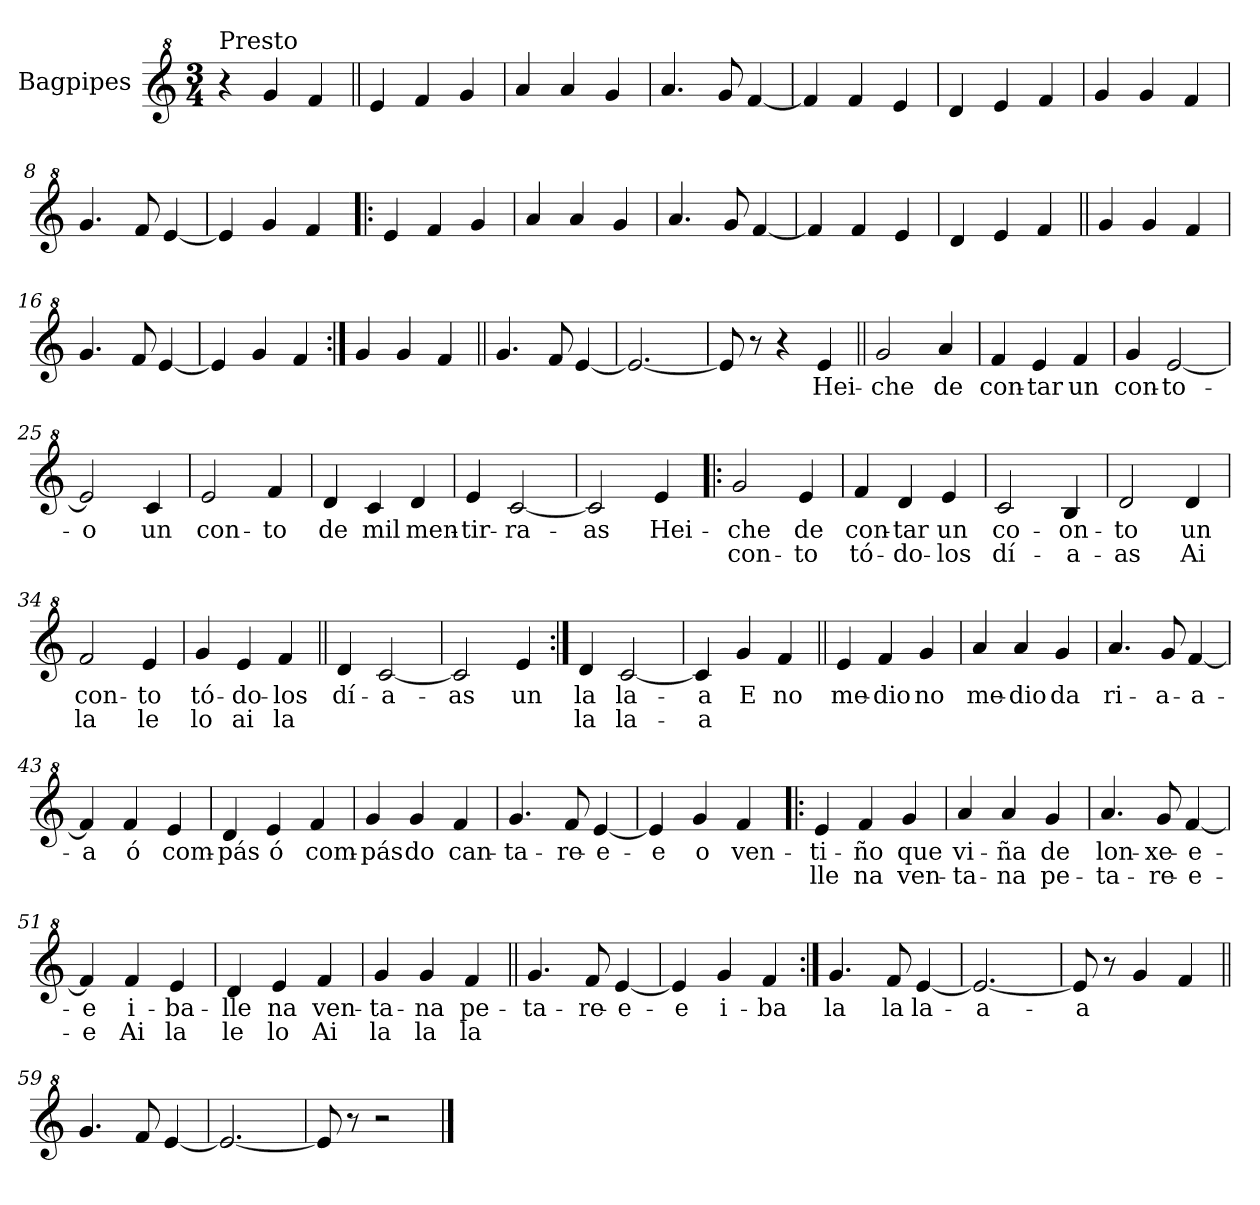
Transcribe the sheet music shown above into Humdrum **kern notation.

**kern	**text	**text
*part1	*part1	*part1
*staff1	*staff1	*staff1
*I"Bagpipes	*	*
*I'Bag	*	*
*clefG^2	*	*
*k[]	*	*
*C:	*	*
*M3/4	*	*
=1	=1	=1
!LO:TX:a:t=Presto	!	!
4r	.	.
4gg/	.	.
4ff/	.	.
=2||	=2||	=2||
4ee/	.	.
4ff/	.	.
4gg/	.	.
=3	=3	=3
4aa/	.	.
4aa/	.	.
4gg/	.	.
=4	=4	=4
4.aa/	.	.
8gg/	.	.
[4ff/	.	.
=5	=5	=5
4ff/]	.	.
4ff/	.	.
4ee/	.	.
=6	=6	=6
4dd/	.	.
4ee/	.	.
4ff/	.	.
=7	=7	=7
4gg/	.	.
4gg/	.	.
4ff/	.	.
=8	=8	=8
4.gg/	.	.
8ff/	.	.
[4ee/	.	.
=9	=9	=9
4ee/]	.	.
4gg/	.	.
4ff/	.	.
=10!|:	=10!|:	=10!|:
4ee/	.	.
4ff/	.	.
4gg/	.	.
=11	=11	=11
4aa/	.	.
4aa/	.	.
4gg/	.	.
=12	=12	=12
4.aa/	.	.
8gg/	.	.
[4ff/	.	.
!!LO:LB:g=z
=13	=13	=13
4ff/]	.	.
4ff/	.	.
4ee/	.	.
=14	=14	=14
4dd/	.	.
4ee/	.	.
4ff/	.	.
=15||	=15||	=15||
4gg/	.	.
4gg/	.	.
4ff/	.	.
=16	=16	=16
4.gg/	.	.
8ff/	.	.
[4ee/	.	.
=17	=17	=17
4ee/]	.	.
4gg/	.	.
4ff/	.	.
=18:|!	=18:|!	=18:|!
4gg/	.	.
4gg/	.	.
4ff/	.	.
=19||	=19||	=19||
4.gg/	.	.
8ff/	.	.
[4ee/	.	.
=20	=20	=20
2.ee/_	.	.
=21	=21	=21
8ee/]	.	.
8r	.	.
4r	.	.
4ee/	Hei-	.
=22||	=22||	=22||
2gg/	-che	.
4aa/	de	.
=23	=23	=23
4ff/	con-	.
4ee/	-tar	.
4ff/	un	.
!!LO:LB:g=z
=24	=24	=24
4gg/	con-	.
[2ee/	-to-	.
=25	=25	=25
2ee/]	-o	.
4cc/	un	.
=26	=26	=26
2ee/	con-	.
4ff/	-to	.
=27	=27	=27
4dd/	de	.
4cc/	mil	.
4dd/	men-	.
=28	=28	=28
4ee/	-tir-	.
[2cc/	-ra-	.
=29	=29	=29
2cc/]	-as	.
4ee/	Hei-	.
=30!|:	=30!|:	=30!|:
2gg/	-che	con-
4ee/	de	-to
=31	=31	=31
4ff/	con-	tó-
4dd/	-tar	-do-
4ee/	un	-los
=32	=32	=32
2cc/	co-	dí-
4b/	-on-	-a-
=33	=33	=33
2dd/	-to	-as
4dd/	un	Ai
!!LO:LB:g=z
=34	=34	=34
2ff/	con-	la
4ee/	-to	le
=35	=35	=35
4gg/	tó-	lo
4ee/	-do-	ai
4ff/	-los	la
=36||	=36||	=36||
4dd/	dí-	.
[2cc/	-a-	.
=37	=37	=37
2cc/]	-as	.
4ee/	un	.
=38:|!	=38:|!	=38:|!
4dd/	la	la
[2cc/	la-	la-
=39	=39	=39
4cc/]	-a	-a
4gg/	E	.
4ff/	no	.
=40||	=40||	=40||
4ee/	me-	.
4ff/	-dio	.
4gg/	no	.
=41	=41	=41
4aa/	me-	.
4aa/	-dio	.
4gg/	da	.
=42	=42	=42
4.aa/	ri-	.
8gg/	-a-	.
[4ff/	-a-	.
!!LO:LB:g=z
=43	=43	=43
4ff/]	-a	.
4ff/	ó	.
4ee/	com-	.
=44	=44	=44
4dd/	-pás	.
4ee/	ó	.
4ff/	com-	.
=45	=45	=45
4gg/	-pás	.
4gg/	do	.
4ff/	can-	.
=46	=46	=46
4.gg/	-ta-	.
8ff/	-re-	.
[4ee/	-e-	.
=47	=47	=47
4ee/]	-e	.
4gg/	o	.
4ff/	ven-	.
=48!|:	=48!|:	=48!|:
4ee/	-ti-	lle
4ff/	-ño	na
4gg/	que	ven-
=49	=49	=49
4aa/	vi-	-ta-
4aa/	-ña	-na
4gg/	de	pe-
=50	=50	=50
4.aa/	lon-	-ta-
8gg/	-xe-	-re-
[4ff/	e-	-e-
!!LO:LB:g=z
=51	=51	=51
4ff/]	-e	-e
4ff/	i-	Ai
4ee/	-ba-	la
=52	=52	=52
4dd/	-lle	le
4ee/	na	lo
4ff/	ven-	Ai
=53	=53	=53
4gg/	-ta-	la
4gg/	-na	la
4ff/	pe-	la
=54||	=54||	=54||
4.gg/	-ta-	.
8ff/	-re-	.
[4ee/	-e-	.
=55	=55	=55
4ee/]	-e	.
4gg/	i-	.
4ff/	-ba	.
=56:|!	=56:|!	=56:|!
4.gg/	la	.
8ff/	la	.
[4ee/	la-	.
=57	=57	=57
2.ee/_	-a-	.
=58	=58	=58
8ee/]	-a	.
8r	.	.
4gg/	.	.
4ff/	.	.
=59||	=59||	=59||
4.gg/	.	.
8ff/	.	.
[4ee/	.	.
=60	=60	=60
2.ee/_	.	.
!!LO:LB:g=z
=61	=61	=61
8ee/]	.	.
8r	.	.
2r	.	.
==	==	==
*-	*-	*-
